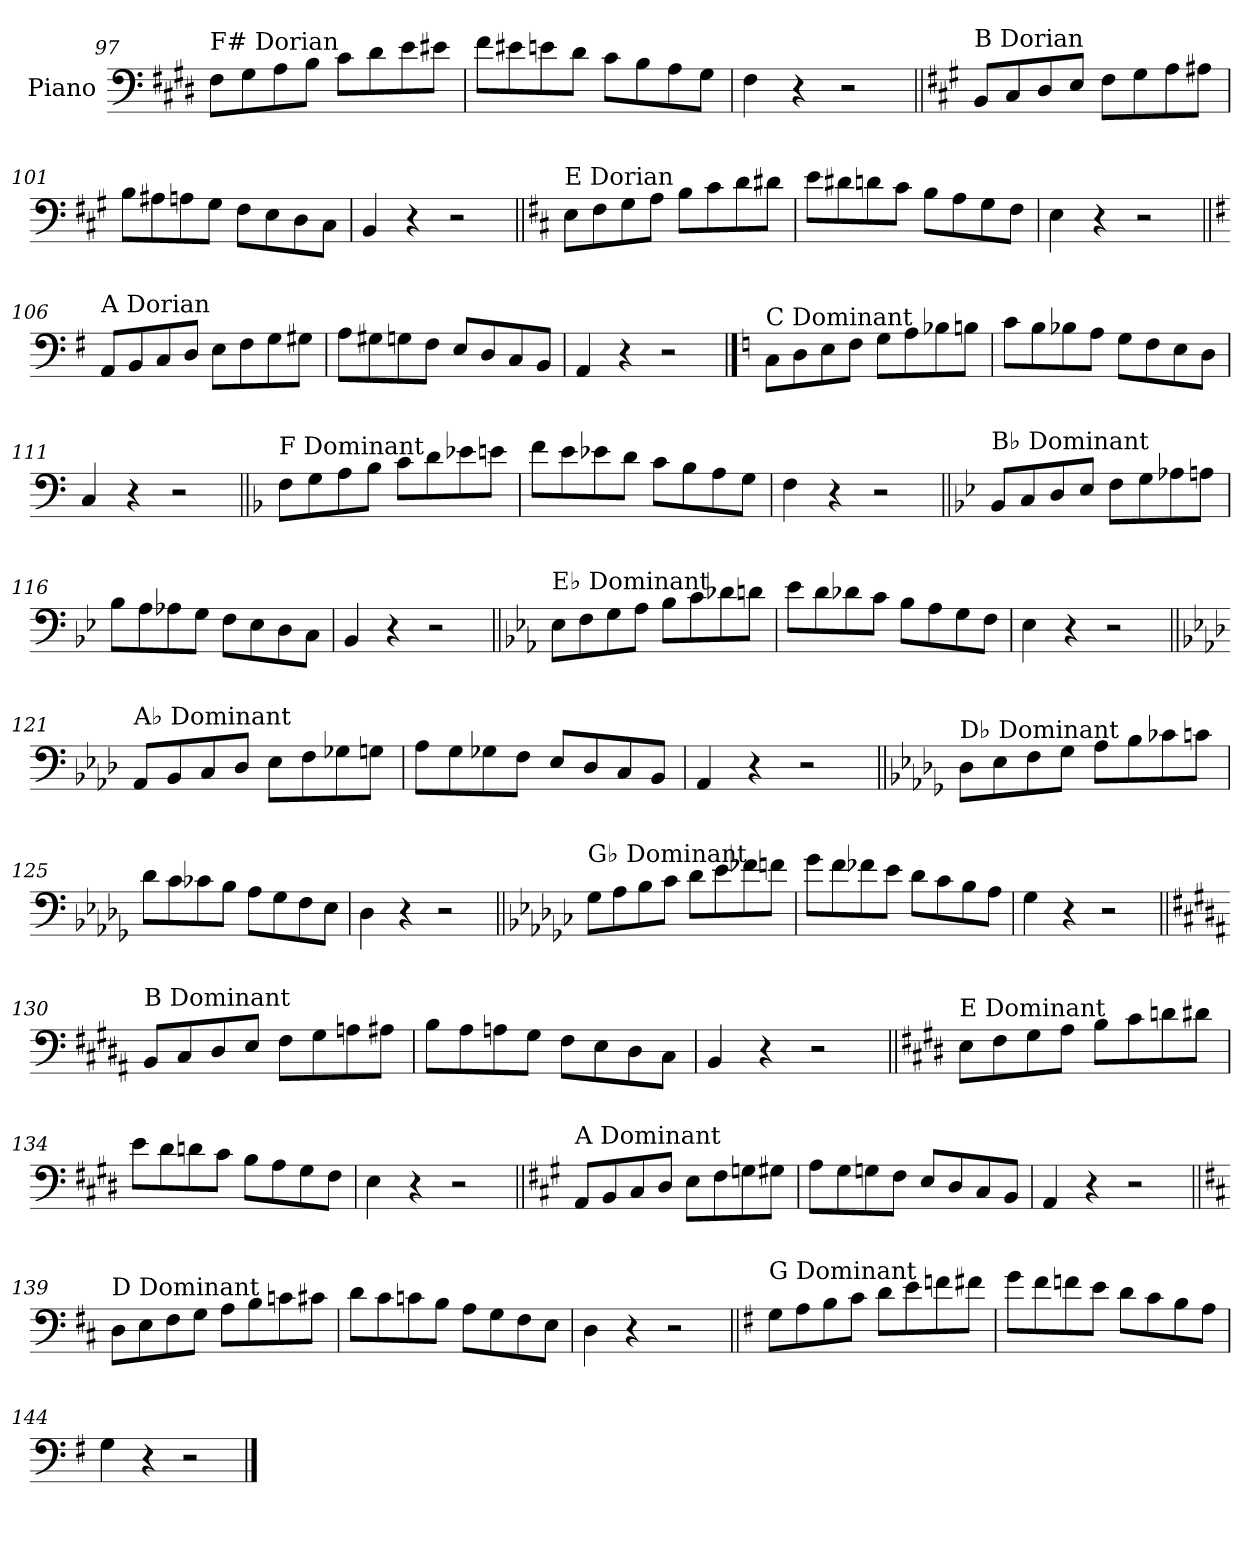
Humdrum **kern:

**kern
*part1
*staff1
*I"Piano
*I'Pno.
!!LO:LB:g=z
*clefF4
*k[f#c#g#d#]
=97
!LO:TX:a:t=F# Dorian
8F#\L
8G#\
8A\
8B\J
8c#\L
8d#\
8e\
8e#X\J
=98
8f#\L
8e#X\
8en\
8d#\J
8c#\L
8B\
8A\
8G#\J
=99
4F#\
4r
2r
=100||
*k[f#c#g#]
!LO:TX:a:t=B Dorian
8BB/L
8C#/
8D/
8E/J
8F#\L
8G#\
8A\
8A#X\J
=101
8B\L
8A#X\
8An\
8G#\J
8F#\L
8E\
8D\
8C#\J
=102
4BB/
4r
2r
!!LO:LB:g=z
=103||
*k[f#c#]
!LO:TX:a:t=E Dorian
8E\L
8F#\
8G\
8A\J
8B\L
8c#\
8d\
8d#X\J
=104
8e\L
8d#X\
8dn\
8c#\J
8B\L
8A\
8G\
8F#\J
=105
4E\
4r
2r
=106||
*k[f#]
!LO:TX:a:t=A Dorian
8AA/L
8BB/
8C/
8D/J
8E\L
8F#\
8G\
8G#X\J
=107
8A\L
8G#X\
8Gn\
8F#\J
8E/L
8D/
8C/
8BB/J
=108
4AA/
4r
2r
!!LO:PB:g=z
==109
*k[]
!LO:TX:a:t=C Dominant
8C\L
8D\
8E\
8F\J
8G\L
8A\
8B-X\
8Bn\J
=110
8c\L
8B\
8B-X\
8A\J
8G\L
8F\
8E\
8D\J
=111
4C/
4r
2r
=112||
*k[b-]
!LO:TX:a:t=F Dominant
8F\L
8G\
8A\
8B-\J
8c\L
8d\
8e-X\
8en\J
=113
8f\L
8e\
8e-X\
8d\J
8c\L
8B-\
8A\
8G\J
=114
4F\
4r
2r
!!LO:LB:g=z
=115||
*k[b-e-]
!LO:TX:a:t=B♭ Dominant
8BB-/L
8C/
8D/
8E-/J
8F\L
8G\
8A-X\
8An\J
=116
8B-\L
8A\
8A-X\
8G\J
8F\L
8E-\
8D\
8C\J
=117
4BB-/
4r
2r
=118||
*k[b-e-a-]
!LO:TX:a:t=E♭ Dominant
8E-\L
8F\
8G\
8A-\J
8B-\L
8c\
8d-X\
8dn\J
=119
8e-\L
8d\
8d-X\
8c\J
8B-\L
8A-\
8G\
8F\J
=120
4E-\
4r
2r
!!LO:LB:g=z
=121||
*k[b-e-a-d-]
!LO:TX:a:t=A♭ Dominant
8AA-/L
8BB-/
8C/
8D-/J
8E-\L
8F\
8G-X\
8Gn\J
=122
8A-\L
8G\
8G-X\
8F\J
8E-/L
8D-/
8C/
8BB-/J
=123
4AA-/
4r
2r
=124||
*k[b-e-a-d-g-]
!LO:TX:a:t=D♭ Dominant
8D-\L
8E-\
8F\
8G-\J
8A-\L
8B-\
8c-X\
8cn\J
=125
8d-\L
8c\
8c-X\
8B-\J
8A-\L
8G-\
8F\
8E-\J
=126
4D-\
4r
2r
!!LO:LB:g=z
=127||
*k[b-e-a-d-g-c-]
!LO:TX:a:t=G♭ Dominant
8G-\L
8A-\
8B-\
8c-\J
8d-\L
8e-\
8f-X\
8fn\J
=128
8g-\L
8f\
8f-X\
8e-\J
8d-\L
8c-\
8B-\
8A-\J
=129
4G-\
4r
2r
=130||
*k[f#c#g#d#a#]
!LO:TX:a:t=B Dominant
8BB/L
8C#/
8D#/
8E/J
8F#\L
8G#\
8An\
8A#X\J
=131
8B\L
8A#\
8An\
8G#\J
8F#\L
8E\
8D#\
8C#\J
=132
4BB/
4r
2r
!!LO:LB:g=z
=133||
*k[f#c#g#d#]
!LO:TX:a:t=E Dominant
8E\L
8F#\
8G#\
8A\J
8B\L
8c#\
8dn\
8d#X\J
=134
8e\L
8d#\
8dn\
8c#\J
8B\L
8A\
8G#\
8F#\J
=135
4E\
4r
2r
=136||
*k[f#c#g#]
!LO:TX:a:t=A Dominant
8AA/L
8BB/
8C#/
8D/J
8E\L
8F#\
8Gn\
8G#X\J
=137
8A\L
8G#\
8Gn\
8F#\J
8E/L
8D/
8C#/
8BB/J
=138
4AA/
4r
2r
!!LO:LB:g=z
=139||
*k[f#c#]
!LO:TX:a:t=D Dominant
8D\L
8E\
8F#\
8G\J
8A\L
8B\
8cn\
8c#X\J
=140
8d\L
8c#\
8cn\
8B\J
8A\L
8G\
8F#\
8E\J
=141
4D\
4r
2r
=142||
*k[f#]
!LO:TX:a:t=G Dominant
8G\L
8A\
8B\
8c\J
8d\L
8e\
8fn\
8f#X\J
=143
8g\L
8f#\
8fn\
8e\J
8d\L
8c\
8B\
8A\J
=144
4G\
4r
2r
==
*-
